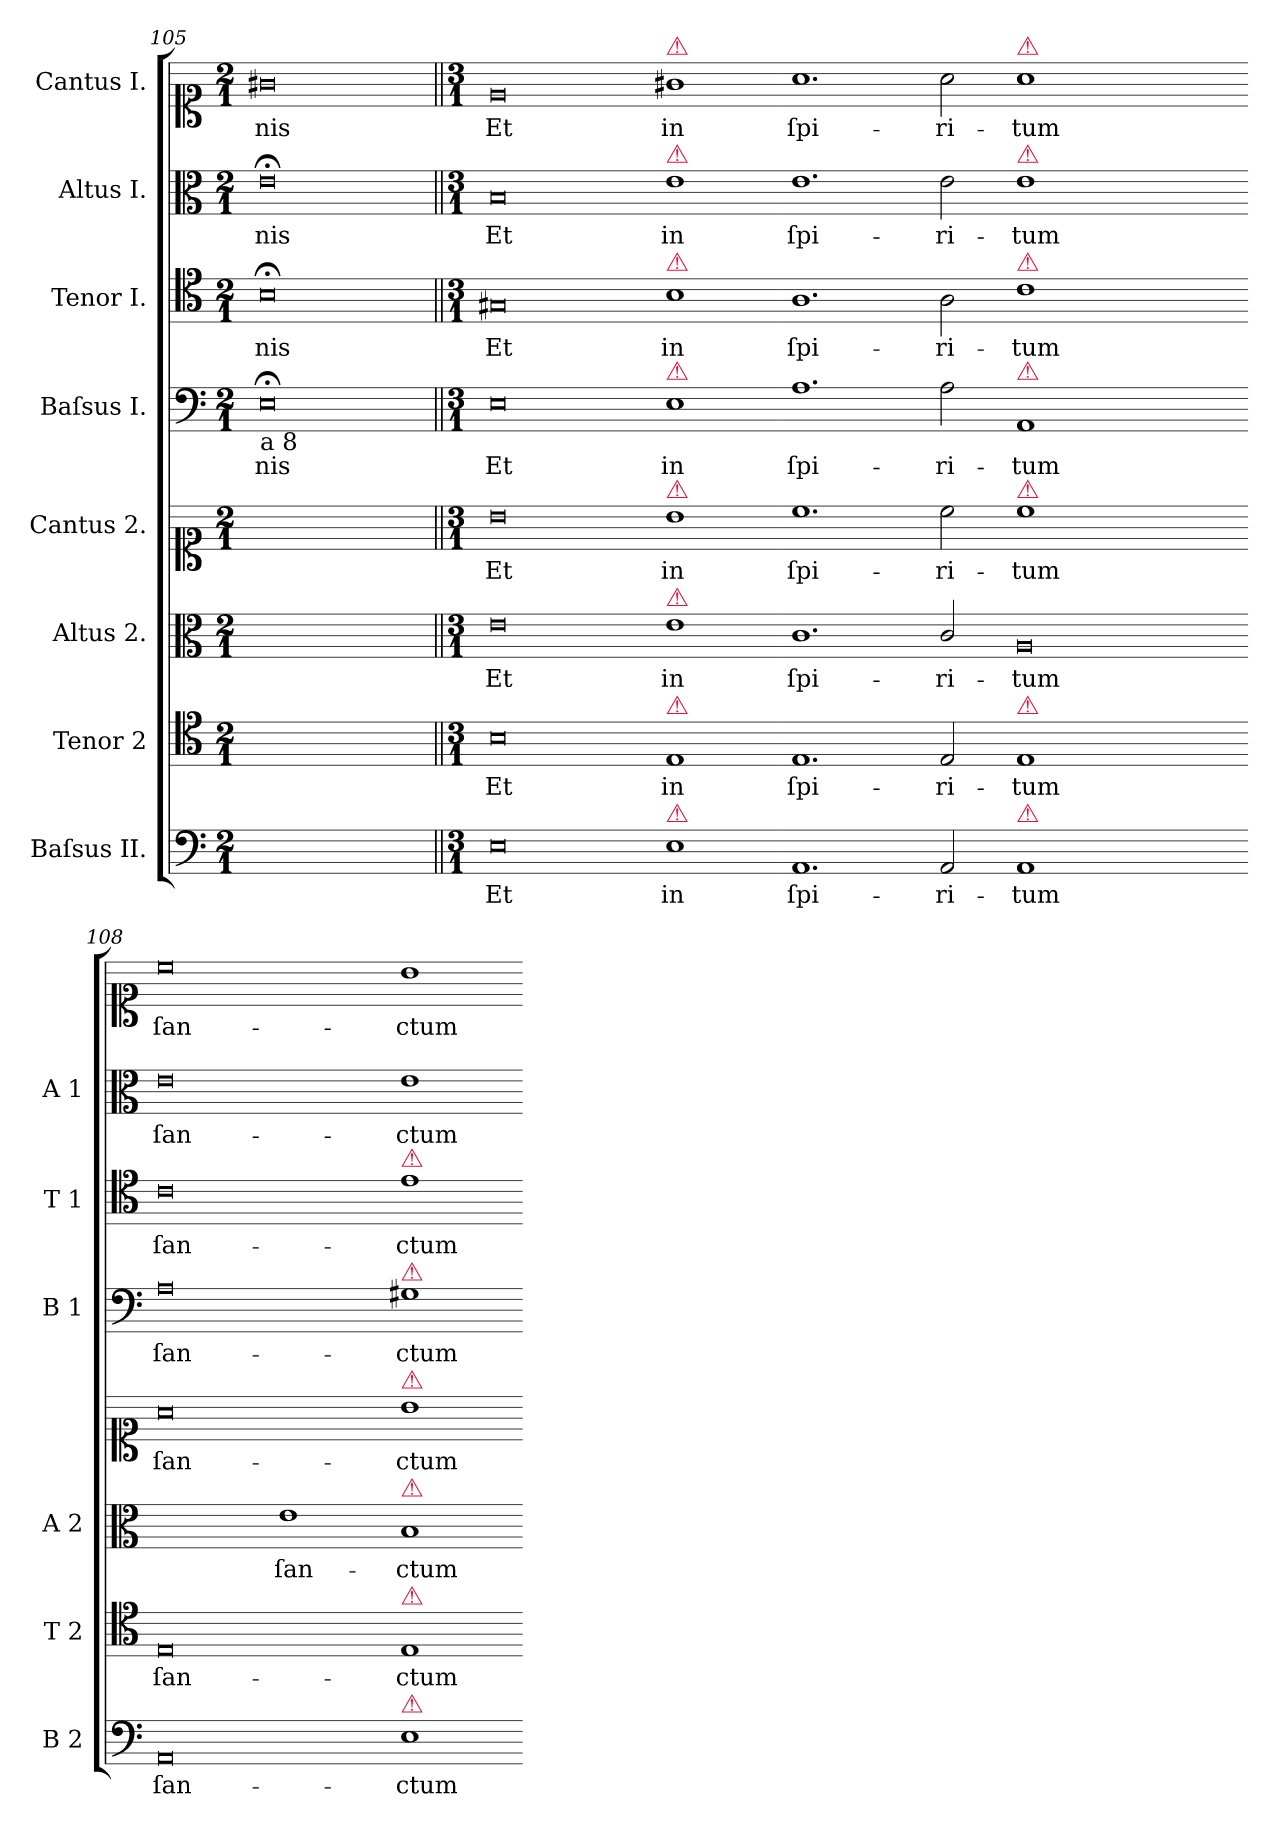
**kern	**text	**kern	**text	**kern	**text	**kern	**text	**kern	**text	**kern	**text	**kern	**text	**kern	**text
*part8	*part8	*part7	*part7	*part6	*part6	*part5	*part5	*part4	*part4	*part3	*part3	*part2	*part2	*part1	*part1
*staff8	*staff8	*staff7	*staff7	*staff6	*staff6	*staff5	*staff5	*staff4	*staff4	*staff3	*staff3	*staff2	*staff2	*staff1	*staff1
*I"Baſsus II.	*	*I"Tenor 2	*	*I"Altus 2.	*	*I"Cantus 2.	*	*I"Baſsus I.	*	*I"Tenor I.	*	*I"Altus I.	*	*I"Cantus I.	*
*I'B 2	*	*I'T 2	*	*I'A 2	*	*	*	*I'B 1	*	*I'T 1	*	*I'A 1	*	*	*
*clefF4	*	*clefC4	*	*clefC3	*	*clefC1	*	*clefF4	*	*clefC4	*	*clefC3	*	*clefC1	*
*k[]	*	*k[]	*	*k[]	*	*k[]	*	*k[]	*	*k[]	*	*k[]	*	*k[]	*
*a:	*	*a:	*	*a:	*	*a:	*	*a:	*	*a:	*	*a:	*	*a:	*
*M2/1	*	*M2/1	*	*M2/1	*	*M2/1	*	*M2/1	*	*M2/1	*	*M2/1	*	*M2/1	*
=105	=105	=105	=105	=105	=105	=105	=105	=105	=105	=105	=105	=105	=105	=105	=105
!	!	!	!	!	!	!	!	!LO:TX:b:t=a 8	!	!	!	!	!	!	!
0ryy	.	0ryy	.	0ryy	.	0ryy	.	0E;<;	-nis	0B;	-nis	0e;<;	-nis	0g#X	-nis
=106||	=106||	=106||	=106||	=106||	=106||	=106||	=106||	=106||	=106||	=106||	=106||	=106||	=106||	=106||	=106||
*M3/1	*	*M3/1	*	*M3/1	*	*M3/1	*	*M3/1	*	*M3/1	*	*M3/1	*	*M3/1	*
0E	Et	0B	Et	0e	Et	0b	Et	0E	Et	0G#X	Et	0B	Et	0e	Et
!	!	!	!	!	!	!	!	!	!	!	!	!	!	!LO:TX:a:color=crimson:t=⚠	!
!	!	!	!	!	!	!	!	!	!	!	!	!LO:TX:a:color=crimson:t=⚠	!	!	!
!	!	!	!	!	!	!	!	!	!	!LO:TX:a:color=crimson:t=⚠	!	!	!	!	!
!	!	!	!	!	!	!	!	!LO:TX:a:color=crimson:t=⚠	!	!	!	!	!	!	!
!	!	!	!	!	!	!LO:TX:a:color=crimson:t=⚠	!	!	!	!	!	!	!	!	!
!	!	!	!	!LO:TX:a:color=crimson:t=⚠	!	!	!	!	!	!	!	!	!	!	!
!	!	!LO:TX:a:color=crimson:t=⚠	!	!	!	!	!	!	!	!	!	!	!	!	!
!LO:TX:a:color=crimson:t=⚠	!	!	!	!	!	!	!	!	!	!	!	!	!	!	!
1E	in	1E	in	1e	in	1b	in	1E	in	1B	in	1e	in	1g#X	in
=107-	=107-	=107-	=107-	=107-	=107-	=107-	=107-	=107-	=107-	=107-	=107-	=107-	=107-	=107-	=107-
1.AA	ſpi-	1.E	ſpi-	1.c	ſpi-	1.cc	ſpi-	1.A	ſpi-	1.A	ſpi-	1.e	ſpi-	1.a	ſpi-
2AA/	-ri-	2E/	-ri-	2c/	-ri-	2cc\	-ri-	2A\	-ri-	2A\	-ri-	2e\	-ri-	2a\	-ri-
!	!	!	!	!	!	!	!	!	!	!	!	!	!	!LO:TX:a:color=crimson:t=⚠	!
!	!	!	!	!	!	!	!	!	!	!	!	!LO:TX:a:color=crimson:t=⚠	!	!	!
!	!	!	!	!	!	!	!	!	!	!LO:TX:a:color=crimson:t=⚠	!	!	!	!	!
!	!	!	!	!	!	!	!	!LO:TX:a:color=crimson:t=⚠	!	!	!	!	!	!	!
!	!	!	!	!	!	!LO:TX:a:color=crimson:t=⚠	!	!	!	!	!	!	!	!	!
!	!	!LO:TX:a:color=crimson:t=⚠	!	!	!	!	!	!	!	!	!	!	!	!	!
!LO:TX:a:color=crimson:t=⚠	!	!	!	!	!	!	!	!	!	!	!	!	!	!	!
1AA	-tum	1E	-tum	0A	-tum	1cc	-tum	1AA	-tum	1c	-tum	1e	-tum	1a	-tum
1ryy	.	1ryy	.	.	.	1ryy	.	1ryy	.	1ryy	.	1ryy	.	1ryy	.
=108-	=108-	=108-	=108-	=108-	=108-	=108-	=108-	=108-	=108-	=108-	=108-	=108-	=108-	=108-	=108-
0AA	ſan-	0E	ſan-	1ryy	.	0a	ſan-	0A	ſan-	0c	ſan-	0e	ſan-	0cc	ſan-
.	.	.	.	1e	ſan-	.	.	.	.	.	.	.	.	.	.
!	!	!	!	!	!	!	!	!	!	!LO:TX:a:color=crimson:t=⚠	!	!	!	!	!
!	!	!	!	!	!	!	!	!LO:TX:a:color=crimson:t=⚠	!	!	!	!	!	!	!
!	!	!	!	!	!	!LO:TX:a:color=crimson:t=⚠	!	!	!	!	!	!	!	!	!
!	!	!	!	!LO:TX:a:color=crimson:t=⚠	!	!	!	!	!	!	!	!	!	!	!
!	!	!LO:TX:a:color=crimson:t=⚠	!	!	!	!	!	!	!	!	!	!	!	!	!
!LO:TX:a:color=crimson:t=⚠	!	!	!	!	!	!	!	!	!	!	!	!	!	!	!
1E	-ctum	1E	-ctum	1B	-ctum	1b	-ctum	1G#X	-ctum	1e	-ctum	1e	-ctum	1b	-ctum
=-	=-	=-	=-	=-	=-	=-	=-	=-	=-	=-	=-	=-	=-	=-	=-
*-	*-	*-	*-	*-	*-	*-	*-	*-	*-	*-	*-	*-	*-	*-	*-
